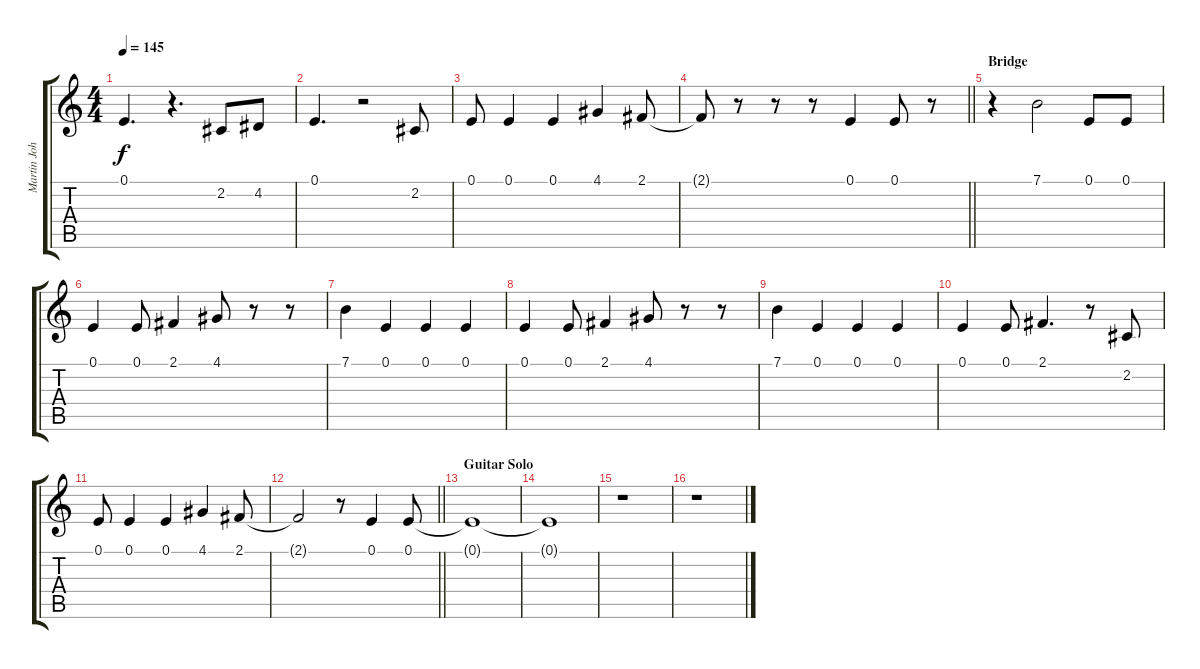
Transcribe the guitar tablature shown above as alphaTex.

\track ("Martin Johnson (Vocals)" "Martin Joh") {instrument clarinet}
\staff {score tabs}
\tuning (E4 B3 G3 D3 A2 E2) {hide}
\ts (4 4)
\tempo 145
\clef g2
\ks c
0.1.4{d dy f} r.4{d} 2.2.8 4.2.8 |
0.1.4{d} r.2 2.2.8 |
0.1.8 0.1.4 0.1.4 4.1.4 2.1.8 |
\barLineRight lightlight
2.1{t}.8 r.8 r.8 r.8 0.1.4 0.1.8 r.8 |
\section ("" "Bridge")
r.4 7.1.2 0.1.8 0.1.8 |
0.1.4 0.1.8 2.1.4 4.1.8 r.8 r.8 |
7.1.4 0.1.4 0.1.4 0.1.4 |
0.1.4 0.1.8 2.1.4 4.1.8 r.8 r.8 |
7.1.4 0.1.4 0.1.4 0.1.4 |
0.1.4 0.1.8 2.1.4{d} r.8 2.2.8 |
0.1.8 0.1.4 0.1.4 4.1.4 2.1.8 |
\barLineRight lightlight
2.1{t}.2 r.8 0.1.4 0.1.8 |
\section ("" "Guitar Solo")
0.1{t}.1 |
0.1{t}.1 |
r.1 |
r.1
